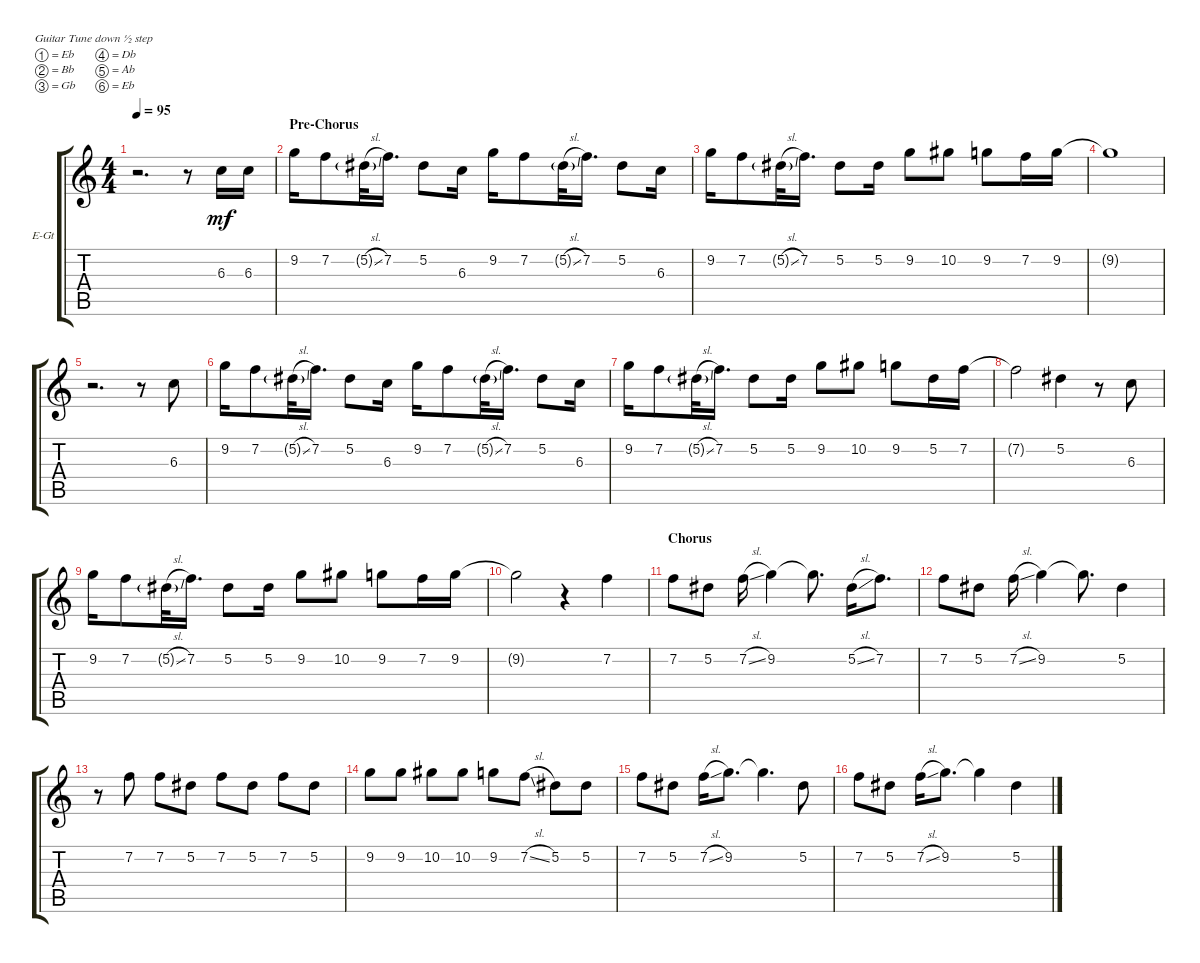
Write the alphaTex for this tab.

\defaultSystemsLayout 4
\bracketExtendMode groupsimilarinstruments
\firstSystemTrackNameOrientation horizontal
\otherSystemsTrackNameOrientation horizontal
\track ("Vocal [Taka]" "E-Gt") {instrument electricguitarclean}
\staff {score tabs}
\tuning (Eb4 Bb3 Gb3 Db3 Ab2 Eb2)
\ts (4 4)
\tempo 95
\clef g2
\ks c
r.2{d dy mf} r.8 6.3.16 6.3.16 |
\section ("" "Pre-Chorus")
9.2.16 7.2.8 5.2{sl g}.32 7.2.16{d} 5.2.8 6.3.16 9.2.16 7.2.8 5.2{sl g}.32 7.2.16{d} 5.2.8 6.3.16 |
9.2.16 7.2.8 5.2{sl g}.32 7.2.16{d} 5.2.8 5.2.16 9.2.8 10.2.8 9.2.8 7.2.16 9.2.16 |
9.2{t}.1 |
r.2{d} r.8 6.3.8 |
9.2.16 7.2.8 5.2{sl g}.32 7.2.16{d} 5.2.8 6.3.16 9.2.16 7.2.8 5.2{sl g}.32 7.2.16{d} 5.2.8 6.3.16 |
9.2.16 7.2.8 5.2{sl g}.32 7.2.16{d} 5.2.8 5.2.16 9.2.8 10.2.8 9.2.8 5.2.16 7.2.16 |
7.2{t}.2 5.2.4 r.8 6.3.8 |
9.2.16 7.2.8 5.2{sl g}.32 7.2.16{d} 5.2.8 5.2.16 9.2.8 10.2.8 9.2.8 7.2.16 9.2.16 |
9.2{t}.2 r.4 7.2.4 |
\section ("" "Chorus")
7.2.8 5.2.8 7.2{sl}.16 9.2.4 9.2{t}.8{d} 5.2{sl}.16 7.2.8{d} |
7.2.8 5.2.8 7.2{sl}.16 9.2.4 9.2{t}.8{d} 5.2.4 |
r.8 7.2.8 7.2.8 5.2.8 7.2.8 5.2.8 7.2.8 5.2.8 |
9.2.8 9.2.8 10.2.8 10.2.8 9.2.8 7.2{sl}.8 5.2.8 5.2.8 |
7.2.8 5.2.8 7.2{sl}.16 9.2.8{d} 9.2{t}.4{d} 5.2.8 |
7.2.8 5.2.8 7.2{sl}.16 9.2.8{d} 9.2{t}.4 5.2.4
